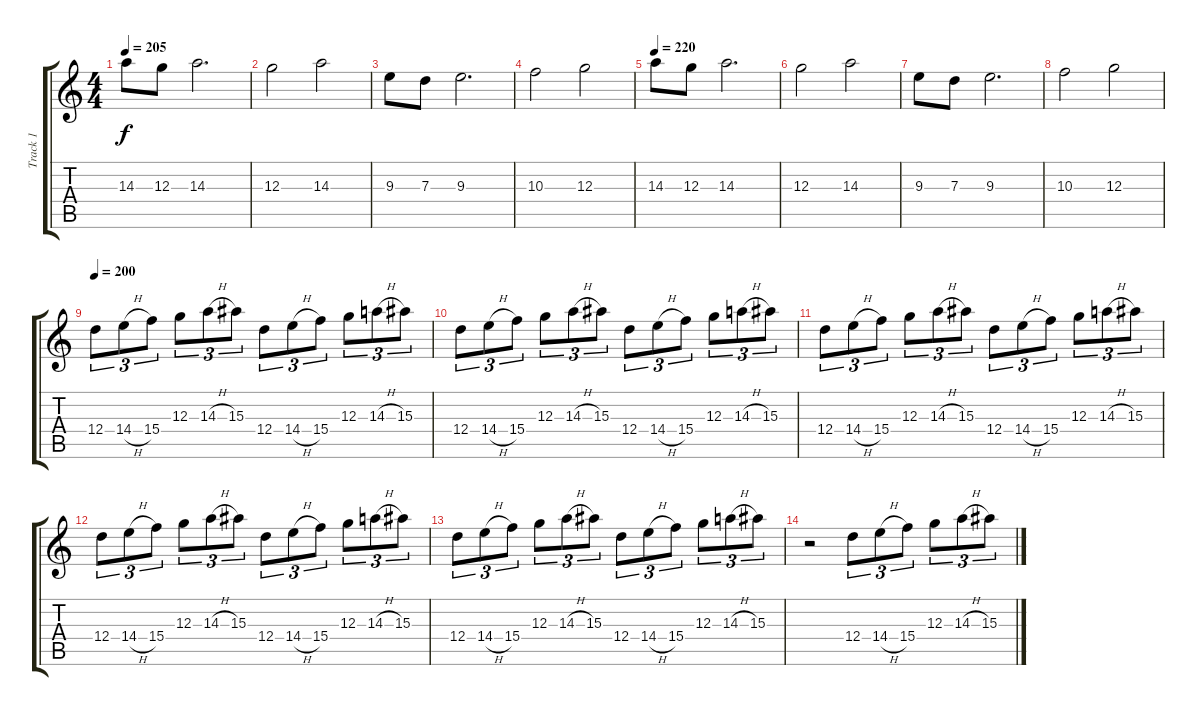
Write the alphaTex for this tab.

\track ("Track 1" "Track 1") {instrument distortionguitar}
\staff {score tabs}
\tuning (E4 B3 G3 D3 A2 D2) {hide}
\ts (4 4)
\tempo 205
\clef g2
\ks c
14.3.8{dy f} 12.3.8 14.3.2{d} |
12.3.2 14.3.2 |
9.3.8 7.3.8 9.3.2{d} |
10.3.2 12.3.2 |
\tempo 220
14.3.8 12.3.8 14.3.2{d} |
12.3.2 14.3.2 |
9.3.8 7.3.8 9.3.2{d} |
10.3.2 12.3.2 |
\tempo 200
12.4.8{tu (3 2)} 14.4{h}.8{tu (3 2)} 15.4.8{tu (3 2)} 12.3.8{tu (3 2)} 14.3{h}.8{tu (3 2)} 15.3.8{tu (3 2)} 12.4.8{tu (3 2)} 14.4{h}.8{tu (3 2)} 15.4.8{tu (3 2)} 12.3.8{tu (3 2)} 14.3{h}.8{tu (3 2)} 15.3.8{tu (3 2)} |
12.4.8{tu (3 2)} 14.4{h}.8{tu (3 2)} 15.4.8{tu (3 2)} 12.3.8{tu (3 2)} 14.3{h}.8{tu (3 2)} 15.3.8{tu (3 2)} 12.4.8{tu (3 2)} 14.4{h}.8{tu (3 2)} 15.4.8{tu (3 2)} 12.3.8{tu (3 2)} 14.3{h}.8{tu (3 2)} 15.3.8{tu (3 2)} |
12.4.8{tu (3 2)} 14.4{h}.8{tu (3 2)} 15.4.8{tu (3 2)} 12.3.8{tu (3 2)} 14.3{h}.8{tu (3 2)} 15.3.8{tu (3 2)} 12.4.8{tu (3 2)} 14.4{h}.8{tu (3 2)} 15.4.8{tu (3 2)} 12.3.8{tu (3 2)} 14.3{h}.8{tu (3 2)} 15.3.8{tu (3 2)} |
12.4.8{tu (3 2)} 14.4{h}.8{tu (3 2)} 15.4.8{tu (3 2)} 12.3.8{tu (3 2)} 14.3{h}.8{tu (3 2)} 15.3.8{tu (3 2)} 12.4.8{tu (3 2)} 14.4{h}.8{tu (3 2)} 15.4.8{tu (3 2)} 12.3.8{tu (3 2)} 14.3{h}.8{tu (3 2)} 15.3.8{tu (3 2)} |
12.4.8{tu (3 2)} 14.4{h}.8{tu (3 2)} 15.4.8{tu (3 2)} 12.3.8{tu (3 2)} 14.3{h}.8{tu (3 2)} 15.3.8{tu (3 2)} 12.4.8{tu (3 2)} 14.4{h}.8{tu (3 2)} 15.4.8{tu (3 2)} 12.3.8{tu (3 2)} 14.3{h}.8{tu (3 2)} 15.3.8{tu (3 2)} |
r.2 12.4.8{tu (3 2)} 14.4{h}.8{tu (3 2)} 15.4.8{tu (3 2)} 12.3.8{tu (3 2)} 14.3{h}.8{tu (3 2)} 15.3.8{tu (3 2)}
